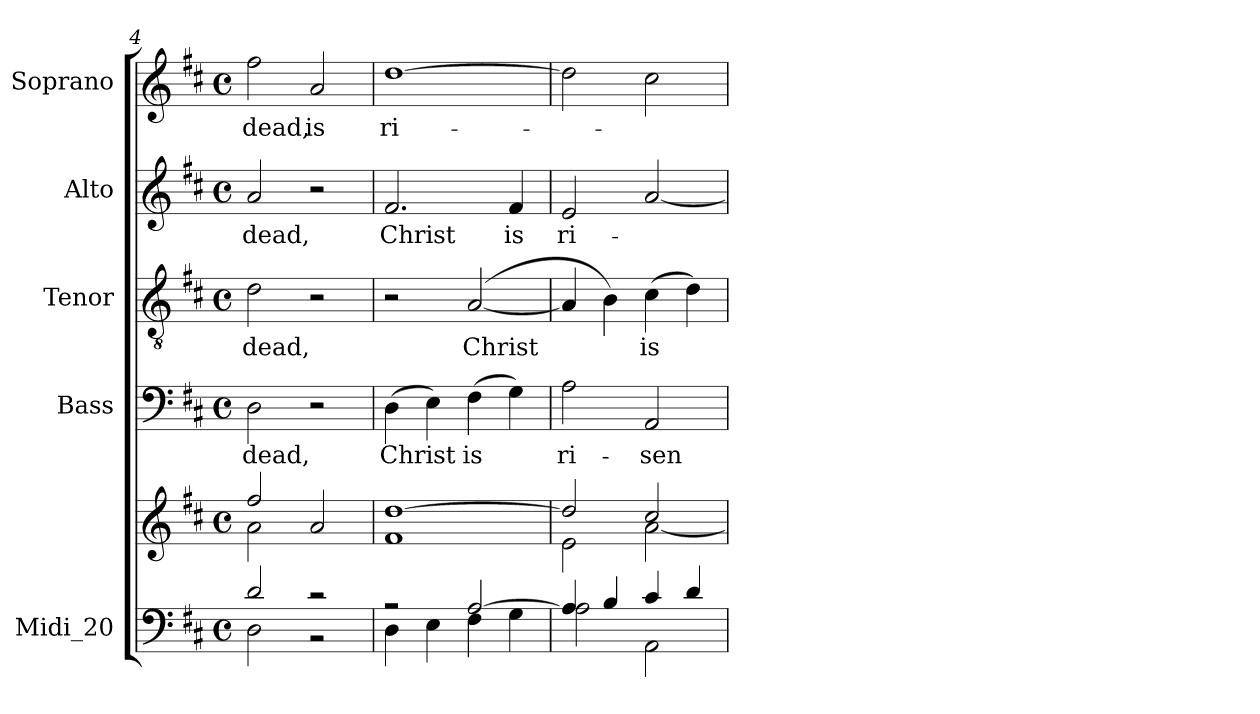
**kern	**kern	**kern	**text	**kern	**text	**kern	**text	**kern	**text
*part5	*part5	*part4	*part4	*part3	*part3	*part2	*part2	*part1	*part1
*staff6	*staff5	*staff4	*staff4	*staff3	*staff3	*staff2	*staff2	*staff1	*staff1
*I"Midi_20	*	*I"Bass	*	*I"Tenor	*	*I"Alto	*	*I"Soprano	*
*	*	*I'B	*	*I'T	*	*I'A	*	*I'S	*
*clefF4	*clefG2	*clefF4	*	*clefGv2	*	*clefG2	*	*clefG2	*
*k[f#c#]	*k[f#c#]	*k[f#c#]	*	*k[f#c#]	*	*k[f#c#]	*	*k[f#c#]	*
*D:	*D:	*D:	*	*D:	*	*D:	*	*D:	*
*M4/4	*M4/4	*M4/4	*	*M4/4	*	*M4/4	*	*M4/4	*
*met(c)	*met(c)	*met(c)	*	*met(c)	*	*met(c)	*	*met(c)	*
=4	=4	=4	=4	=4	=4	=4	=4	=4	=4
*^	*^	*	*	*	*	*	*	*	*
!	!	!	!	!	!LO:LY:b	!	!LO:LY:b	!	!LO:LY:b	!	!LO:LY:b
2d/	2D\	2ff#/	2a\	2D	dead,	2d	dead,	2a	dead,	2ff#	dead,
!	!	!	!	!	!	!	!	!	!	!	!LO:LY:b
2r	2r	2a/	2ryy	2r	.	2r	.	2r	.	2a	is
=5	=5	=5	=5	=5	=5	=5	=5	=5	=5	=5	=5
!	!	!	!	!	!LO:LY:b	!	!	!	!LO:LY:b	!	!LO:LY:b
2r	4D\	[1dd/	1f#\	(>4D	Christ	2r	.	2.f#	Christ	[1dd	ri-
.	4E\	.	.	4E)	.	.	.	.	.	.	.
!	!	!	!	!	!LO:LY:b	!	!LO:LY:b	!	!	!	!
[2A/	4F#\	.	.	(>4F#	is	(<[2A	Christ	.	.	.	.
!	!	!	!	!	!	!	!	!	!LO:LY:b	!	!
.	4G\	.	.	4G)	.	.	.	4f#	is	.	.
=6	=6	=6	=6	=6	=6	=6	=6	=6	=6	=6	=6
!	!	!	!	!	!LO:LY:b	!	!	!	!LO:LY:b	!	!
4A/]	2A\	2dd/]	2e\	2A	ri-	4A]	.	2e	ri-	2dd]	.
4B/	.	.	.	.	.	4B)	.	.	.	.	.
!	!	!	!	!	!LO:LY:b	!	!LO:LY:b	!	!	!	!
4c#/	2AA\	2cc#/	[2a\	2AA	-sen	(>4c#	is	[2a	.	2cc#	.
4d/	.	.	.	.	.	4d)	.	.	.	.	.
*v	*v	*	*	*	*	*	*	*	*	*	*
*	*v	*v	*	*	*	*	*	*	*	*
=	=	=	=	=	=	=	=	=	=
*-	*-	*-	*-	*-	*-	*-	*-	*-	*-
